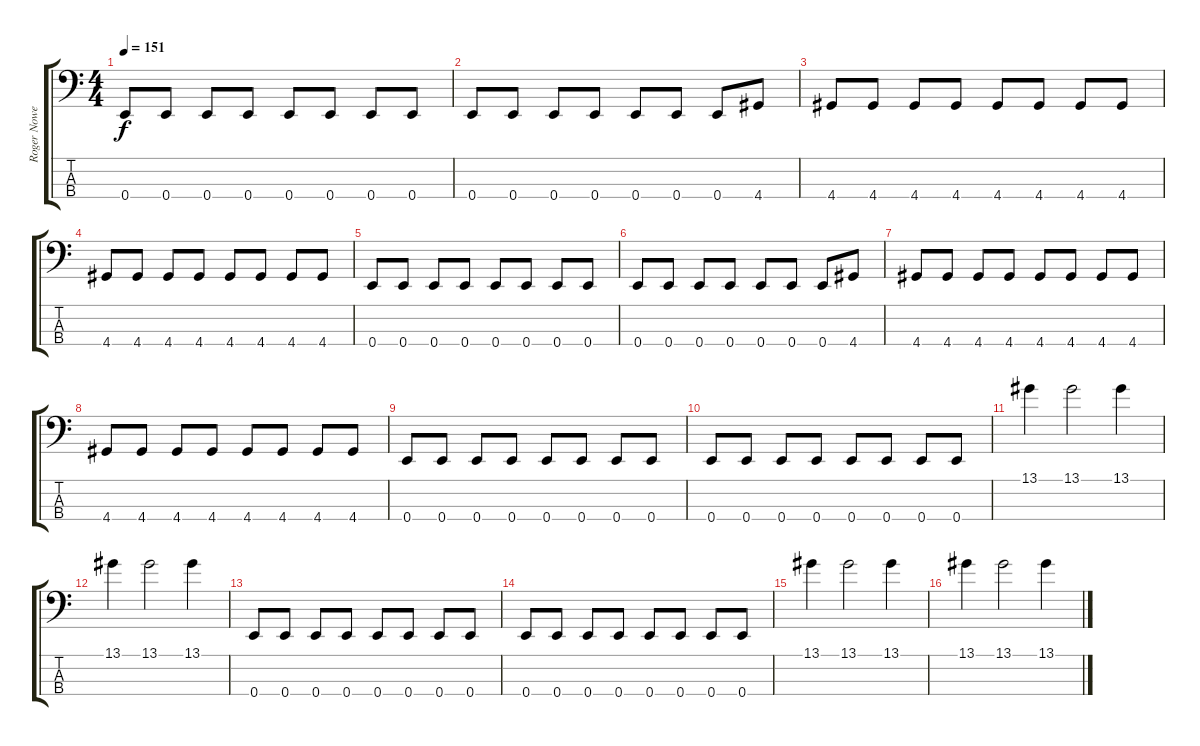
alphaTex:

\track ("Roger Nowell" "Roger Nowe") {instrument electricbasspick}
\staff {score tabs}
\tuning (G2 D2 A1 E1) {hide}
\ts (4 4)
\tempo 151
\clef f4
\ks c
0.4.8{dy f} 0.4.8 0.4.8 0.4.8 0.4.8 0.4.8 0.4.8 0.4.8 |
0.4.8 0.4.8 0.4.8 0.4.8 0.4.8 0.4.8 0.4.8 4.4.8 |
4.4.8 4.4.8 4.4.8 4.4.8 4.4.8 4.4.8 4.4.8 4.4.8 |
4.4.8 4.4.8 4.4.8 4.4.8 4.4.8 4.4.8 4.4.8 4.4.8 |
0.4.8 0.4.8 0.4.8 0.4.8 0.4.8 0.4.8 0.4.8 0.4.8 |
0.4.8 0.4.8 0.4.8 0.4.8 0.4.8 0.4.8 0.4.8 4.4.8 |
4.4.8 4.4.8 4.4.8 4.4.8 4.4.8 4.4.8 4.4.8 4.4.8 |
4.4.8 4.4.8 4.4.8 4.4.8 4.4.8 4.4.8 4.4.8 4.4.8 |
0.4.8 0.4.8 0.4.8 0.4.8 0.4.8 0.4.8 0.4.8 0.4.8 |
0.4.8 0.4.8 0.4.8 0.4.8 0.4.8 0.4.8 0.4.8 0.4.8 |
13.1.4 13.1.2 13.1.4 |
13.1.4 13.1.2 13.1.4 |
0.4.8 0.4.8 0.4.8 0.4.8 0.4.8 0.4.8 0.4.8 0.4.8 |
0.4.8 0.4.8 0.4.8 0.4.8 0.4.8 0.4.8 0.4.8 0.4.8 |
13.1.4 13.1.2 13.1.4 |
13.1.4 13.1.2 13.1.4
